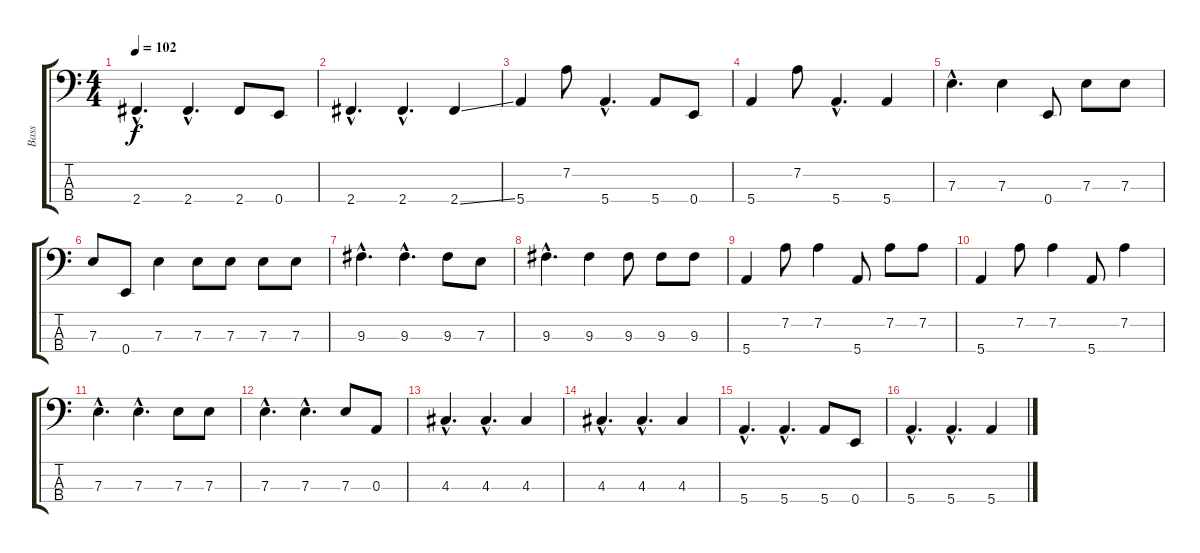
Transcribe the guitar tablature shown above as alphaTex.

\track ("Bass" "Bass") {instrument electricbassfinger}
\staff {score tabs}
\tuning (G2 D2 A1 E1) {hide}
\ts (4 4)
\tempo 102
\clef f4
\ks c
2.4{hac}.4{d dy f} 2.4{hac}.4{d} 2.4.8 0.4.8 |
2.4{hac}.4{d} 2.4{hac}.4{d} 2.4{ss}.4 |
5.4.4 7.2.8 5.4{hac}.4{d} 5.4.8 0.4.8 |
5.4.4 7.2.8 5.4{hac}.4{d} 5.4.4 |
7.3{hac}.4{d} 7.3.4 0.4.8 7.3.8 7.3.8 |
7.3.8 0.4.8 7.3.4 7.3.8 7.3.8 7.3.8 7.3.8 |
9.3{hac}.4{d} 9.3{hac}.4{d} 9.3.8 7.3.8 |
9.3{hac}.4{d} 9.3.4 9.3.8 9.3.8 9.3.8 |
5.4.4 7.2.8 7.2.4 5.4.8 7.2.8 7.2.8 |
5.4.4 7.2.8 7.2.4 5.4.8 7.2.4 |
7.3{hac}.4{d} 7.3{hac}.4{d} 7.3.8 7.3.8 |
7.3{hac}.4{d} 7.3{hac}.4{d} 7.3.8 0.3.8 |
4.3{hac}.4{d} 4.3{hac}.4{d} 4.3.4 |
4.3{hac}.4{d} 4.3{hac}.4{d} 4.3.4 |
5.4{hac}.4{d} 5.4{hac}.4{d} 5.4.8 0.4.8 |
5.4{hac}.4{d} 5.4{hac}.4{d} 5.4{ss}.4
